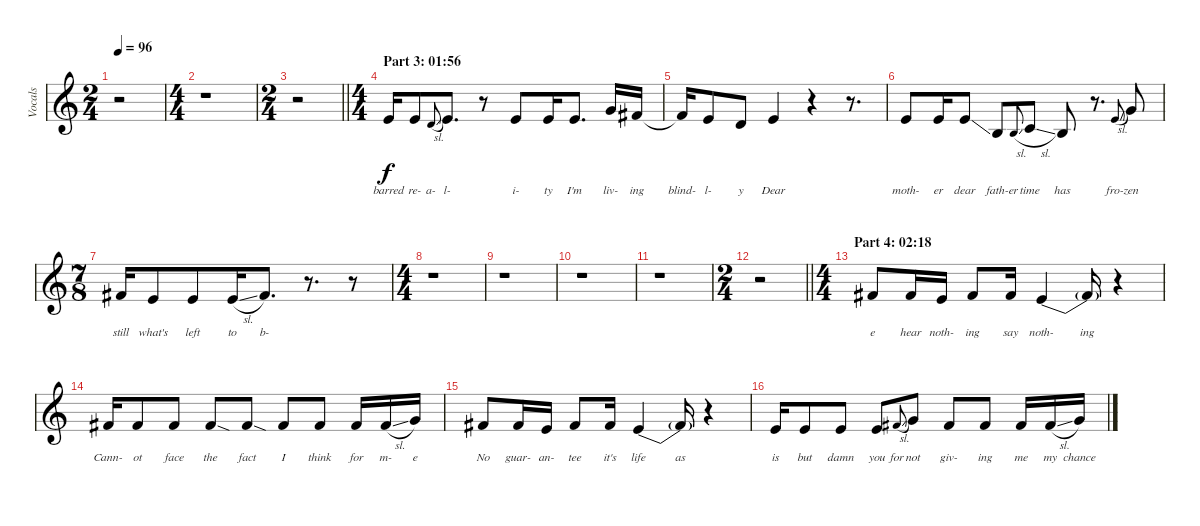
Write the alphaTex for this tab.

\track ("Vocals" "Vocals") {instrument lead2sawtooth}
\staff {score}
\tuning (E4 B3 G3 D3 A2 E2) {hide}
\ts (2 4)
\tempo 96
\clef g2
\ks c
r.2{dy f} |
\ts (4 4)
r.1 |
\ts (2 4)
\barLineRight lightlight
r.2 |
\ts (4 4)
\section ("" "Part 3: 01:56")
5.2.16{lyrics (0 "barred") lyrics (1 "") lyrics (2 "") lyrics (3 "") lyrics (4 "")} 5.2.8{lyrics (0 "re-") lyrics (1 "") lyrics (2 "") lyrics (3 "") lyrics (4 "")} 3.2{sl}.8{lyrics (0 "a-") lyrics (1 "") lyrics (2 "") lyrics (3 "") lyrics (4 "") gr onbeat} 5.2.8{d lyrics (0 "l-") lyrics (1 "") lyrics (2 "") lyrics (3 "") lyrics (4 "")} r.8 5.2.8{lyrics (0 "i-") lyrics (1 "") lyrics (2 "") lyrics (3 "") lyrics (4 "")} 5.2.16{lyrics (0 "ty") lyrics (1 "") lyrics (2 "") lyrics (3 "") lyrics (4 "")} 5.2.8{d lyrics (0 "I'm") lyrics (1 "") lyrics (2 "") lyrics (3 "") lyrics (4 "")} 8.2.16{lyrics (0 "liv-") lyrics (1 "") lyrics (2 "") lyrics (3 "") lyrics (4 "")} 7.2.16{lyrics (0 "ing") lyrics (1 "") lyrics (2 "") lyrics (3 "") lyrics (4 "")} |
7.2{t}.16{lyrics (0 "blind-") lyrics (1 "") lyrics (2 "") lyrics (3 "") lyrics (4 "")} 5.2.8{lyrics (0 "l-") lyrics (1 "") lyrics (2 "") lyrics (3 "") lyrics (4 "")} 3.2.8{lyrics (0 "y") lyrics (1 "") lyrics (2 "") lyrics (3 "") lyrics (4 "")} 3.2{be (custom 0 4 10 4 15 0 20 4 60 4)}.4{lyrics (0 "Dear") lyrics (1 "") lyrics (2 "") lyrics (3 "") lyrics (4 "")} r.4 r.8{d} |
5.2.8{lyrics (0 "moth-") lyrics (1 "") lyrics (2 "") lyrics (3 "") lyrics (4 "")} 5.2.16{lyrics (0 "er") lyrics (1 "") lyrics (2 "") lyrics (3 "") lyrics (4 "")} 5.2{ss}.8{lyrics (0 "dear") lyrics (1 "") lyrics (2 "") lyrics (3 "") lyrics (4 "")} 0.2.8{lyrics (0 "fath-") lyrics (1 "") lyrics (2 "") lyrics (3 "") lyrics (4 "")} 0.2{sl}.8{lyrics (0 "er") lyrics (1 "") lyrics (2 "") lyrics (3 "") lyrics (4 "") gr onbeat} 1.2{sl}.8{lyrics (0 "time") lyrics (1 "") lyrics (2 "") lyrics (3 "") lyrics (4 "")} 0.2.8{lyrics (0 "has") lyrics (1 "") lyrics (2 "") lyrics (3 "") lyrics (4 "")} r.8{d} 5.2{sl}.8{lyrics (0 "fro-") lyrics (1 "") lyrics (2 "") lyrics (3 "") lyrics (4 "") gr onbeat} 8.2.8{lyrics (0 "zen") lyrics (1 "") lyrics (2 "") lyrics (3 "") lyrics (4 "")} |
\ts (7 8)
7.2.16{lyrics (0 "still") lyrics (1 "") lyrics (2 "") lyrics (3 "") lyrics (4 "")} 5.2.8{lyrics (0 "what's") lyrics (1 "") lyrics (2 "") lyrics (3 "") lyrics (4 "")} 5.2.8{lyrics (0 "left") lyrics (1 "") lyrics (2 "") lyrics (3 "") lyrics (4 "")} 5.2{sl}.16{lyrics (0 "to") lyrics (1 "") lyrics (2 "") lyrics (3 "") lyrics (4 "")} 7.2.8{d lyrics (0 "b-") lyrics (1 "") lyrics (2 "") lyrics (3 "") lyrics (4 "")} r.8{d} r.8 |
\ts (4 4)
r.1 |
r.1 |
r.1 |
r.1 |
\ts (2 4)
\barLineRight lightlight
r.2 |
\ts (4 4)
\section ("" "Part 4: 02:18")
7.2.8{lyrics (0 "e") lyrics (1 "") lyrics (2 "") lyrics (3 "") lyrics (4 "")} 7.2.16{lyrics (0 "hear") lyrics (1 "") lyrics (2 "") lyrics (3 "") lyrics (4 "")} 5.2.16{lyrics (0 "noth-") lyrics (1 "") lyrics (2 "") lyrics (3 "") lyrics (4 "")} 7.2.8{lyrics (0 "ing") lyrics (1 "") lyrics (2 "") lyrics (3 "") lyrics (4 "")} 7.2.16{lyrics (0 "say") lyrics (1 "") lyrics (2 "") lyrics (3 "") lyrics (4 "")} 5.2{be (custom 0 0 5 4 10 4 15 0 20 4 60 4)}.4{lyrics (0 "noth-") lyrics (1 "") lyrics (2 "") lyrics (3 "") lyrics (4 "")} 5.2{t}.16{lyrics (0 "ing") lyrics (1 "") lyrics (2 "") lyrics (3 "") lyrics (4 "")} r.4 |
7.2.16{lyrics (0 "Cann-") lyrics (1 "") lyrics (2 "") lyrics (3 "") lyrics (4 "")} 7.2.8{lyrics (0 "ot") lyrics (1 "") lyrics (2 "") lyrics (3 "") lyrics (4 "")} 7.2.8{lyrics (0 "face") lyrics (1 "") lyrics (2 "") lyrics (3 "") lyrics (4 "")} 7.2{sod}.8{lyrics (0 "the") lyrics (1 "") lyrics (2 "") lyrics (3 "") lyrics (4 "")} 7.2{sod}.8{lyrics (0 "fact") lyrics (1 "") lyrics (2 "") lyrics (3 "") lyrics (4 "")} 7.2.8{lyrics (0 "I") lyrics (1 "") lyrics (2 "") lyrics (3 "") lyrics (4 "")} 7.2.8{lyrics (0 "think") lyrics (1 "") lyrics (2 "") lyrics (3 "") lyrics (4 "")} 7.2.16{lyrics (0 "for") lyrics (1 "") lyrics (2 "") lyrics (3 "") lyrics (4 "")} 7.2{sl}.16{lyrics (0 "m-") lyrics (1 "") lyrics (2 "") lyrics (3 "") lyrics (4 "")} 8.2.16{lyrics (0 "e") lyrics (1 "") lyrics (2 "") lyrics (3 "") lyrics (4 "")} |
7.2.8{lyrics (0 "No") lyrics (1 "") lyrics (2 "") lyrics (3 "") lyrics (4 "")} 7.2.16{lyrics (0 "guar-") lyrics (1 "") lyrics (2 "") lyrics (3 "") lyrics (4 "")} 5.2.16{lyrics (0 "an-") lyrics (1 "") lyrics (2 "") lyrics (3 "") lyrics (4 "")} 7.2.8{lyrics (0 "tee") lyrics (1 "") lyrics (2 "") lyrics (3 "") lyrics (4 "")} 7.2.16{lyrics (0 "it's") lyrics (1 "") lyrics (2 "") lyrics (3 "") lyrics (4 "")} 5.2{be (custom 0 0 5 4 10 4 15 0 20 4 60 4)}.4{lyrics (0 "life") lyrics (1 "") lyrics (2 "") lyrics (3 "") lyrics (4 "")} 5.2{t}.16{lyrics (0 "as") lyrics (1 "") lyrics (2 "") lyrics (3 "") lyrics (4 "")} r.4 |
5.2.16{lyrics (0 "is") lyrics (1 "") lyrics (2 "") lyrics (3 "") lyrics (4 "")} 5.2.8{lyrics (0 "but") lyrics (1 "") lyrics (2 "") lyrics (3 "") lyrics (4 "")} 5.2.8{lyrics (0 "damn") lyrics (1 "") lyrics (2 "") lyrics (3 "") lyrics (4 "")} 5.2.8{lyrics (0 "you") lyrics (1 "") lyrics (2 "") lyrics (3 "") lyrics (4 "")} 7.2{sl}.8{lyrics (0 "for") lyrics (1 "") lyrics (2 "") lyrics (3 "") lyrics (4 "") gr onbeat} 8.2.8{lyrics (0 "not") lyrics (1 "") lyrics (2 "") lyrics (3 "") lyrics (4 "")} 7.2.8{lyrics (0 "giv-") lyrics (1 "") lyrics (2 "") lyrics (3 "") lyrics (4 "")} 7.2.8{lyrics (0 "ing") lyrics (1 "") lyrics (2 "") lyrics (3 "") lyrics (4 "")} 7.2.16{lyrics (0 "me") lyrics (1 "") lyrics (2 "") lyrics (3 "") lyrics (4 "")} 7.2{sl}.16{lyrics (0 "my") lyrics (1 "") lyrics (2 "") lyrics (3 "") lyrics (4 "")} 8.2.16{lyrics (0 "chance") lyrics (1 "") lyrics (2 "") lyrics (3 "") lyrics (4 "")}
